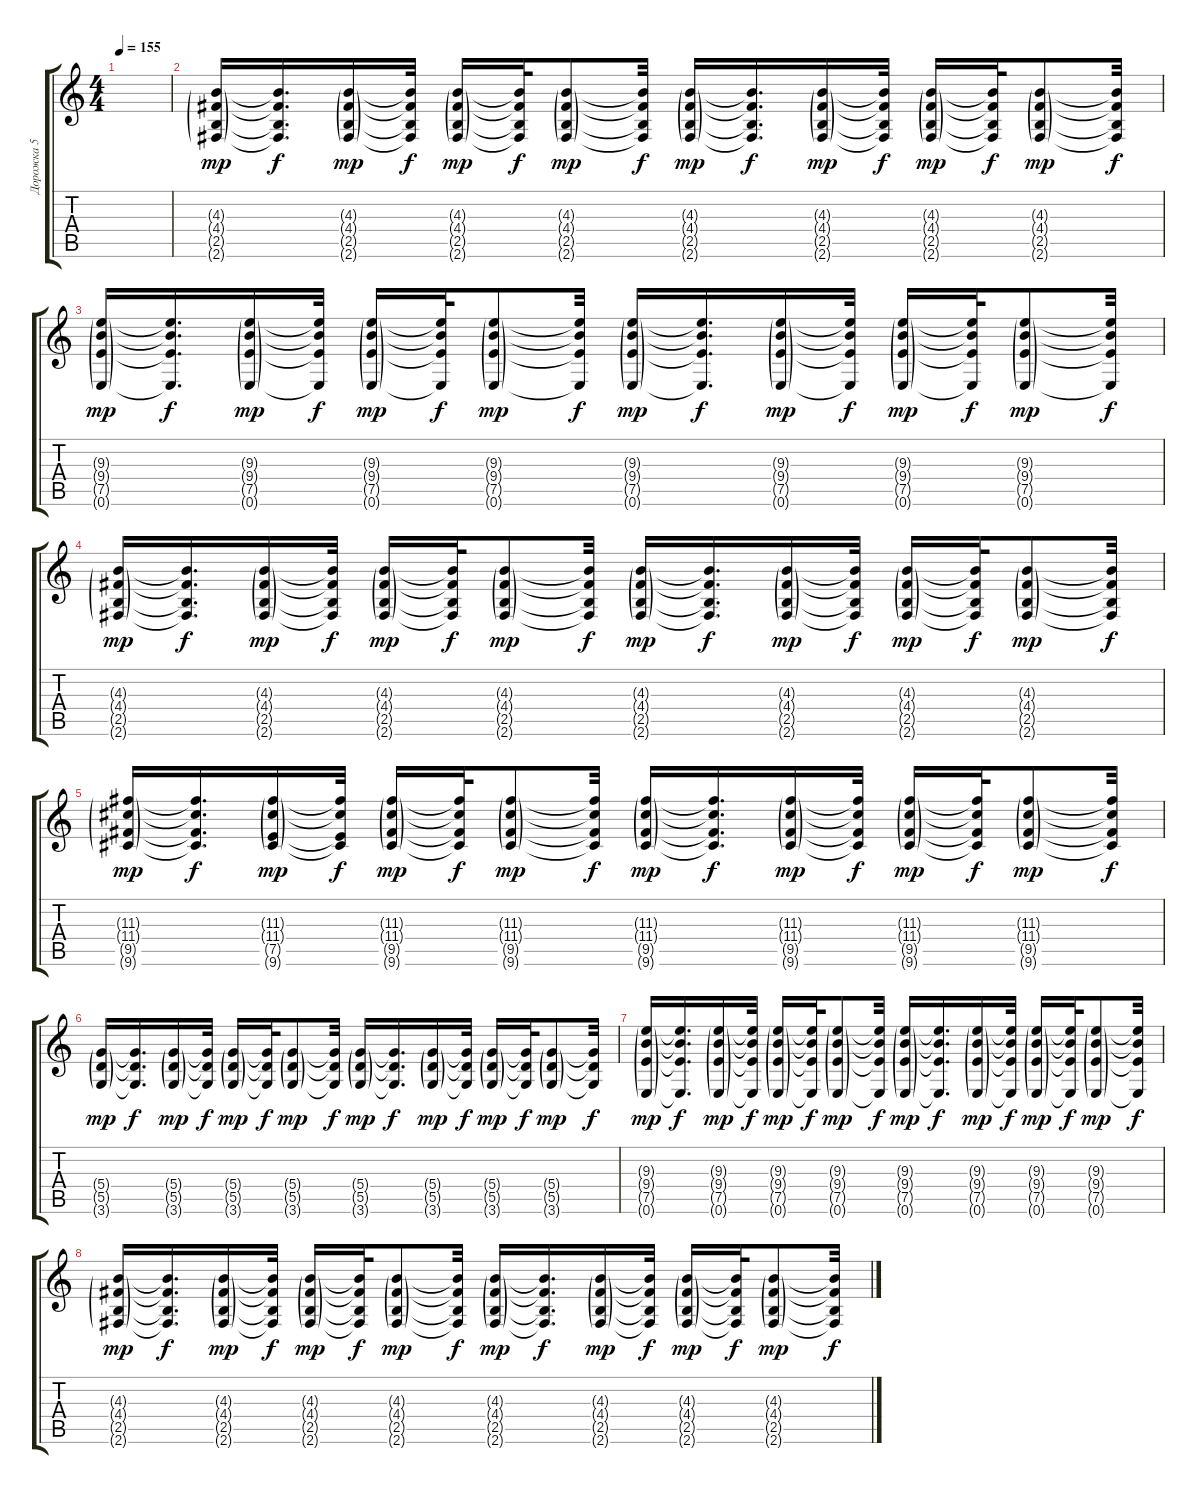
\track ("Дорожка 5" "Дорожка 5") {instrument overdrivenguitar}
\staff {score tabs}
\tuning (E4 B3 G3 D3 A2 E2) {hide}
\ts (4 4)
\tempo 155
\clef g2
\ks c
|
(4.3{g} 4.4{g} 2.5{g} 2.6{g}).16{dy mp} (4.3{t} 4.4{t} 2.5{t} 2.6{t}).16{d dy f} (4.3{g} 4.4{g} 2.5{g} 2.6{g}).16{dy mp} (4.3{t} 4.4{t} 2.5{t} 2.6{t}).32{dy f} (4.3{g} 4.4{g} 2.5{g} 2.6{g}).16{dy mp} (4.3{t} 4.4{t} 2.5{t} 2.6{t}).32{dy f} (4.3{g} 4.4{g} 2.5{g} 2.6{g}).8{dy mp} (4.3{t} 4.4{t} 2.5{t} 2.6{t}).32{dy f} (4.3{g} 4.4{g} 2.5{g} 2.6{g}).16{dy mp} (4.3{t} 4.4{t} 2.5{t} 2.6{t}).16{d dy f} (4.3{g} 4.4{g} 2.5{g} 2.6{g}).16{dy mp} (4.3{t} 4.4{t} 2.5{t} 2.6{t}).32{dy f} (4.3{g} 4.4{g} 2.5{g} 2.6{g}).16{dy mp} (4.3{t} 4.4{t} 2.5{t} 2.6{t}).32{dy f} (4.3{g} 4.4{g} 2.5{g} 2.6{g}).8{dy mp} (4.3{t} 4.4{t} 2.5{t} 2.6{t}).32{dy f} |
(9.3{g} 9.4{g} 7.5{g} 0.6{g}).16{dy mp} (9.3{t} 9.4{t} 7.5{t} 0.6{t}).16{d dy f} (9.3{g} 9.4{g} 7.5{g} 0.6{g}).16{dy mp} (9.3{t} 9.4{t} 7.5{t} 0.6{t}).32{dy f} (9.3{g} 9.4{g} 7.5{g} 0.6{g}).16{dy mp} (9.3{t} 9.4{t} 7.5{t} 0.6{t}).32{dy f} (9.3{g} 9.4{g} 7.5{g} 0.6{g}).8{dy mp} (9.3{t} 9.4{t} 7.5{t} 0.6{t}).32{dy f} (9.3{g} 9.4{g} 7.5{g} 0.6{g}).16{dy mp} (9.3{t} 9.4{t} 7.5{t} 0.6{t}).16{d dy f} (9.3{g} 9.4{g} 7.5{g} 0.6{g}).16{dy mp} (9.3{t} 9.4{t} 7.5{t} 0.6{t}).32{dy f} (9.3{g} 9.4{g} 7.5{g} 0.6{g}).16{dy mp} (9.3{t} 9.4{t} 7.5{t} 0.6{t}).32{dy f} (9.3{g} 9.4{g} 7.5{g} 0.6{g}).8{dy mp} (9.3{t} 9.4{t} 7.5{t} 0.6{t}).32{dy f} |
(4.3{g} 4.4{g} 2.5{g} 2.6{g}).16{dy mp} (4.3{t} 4.4{t} 2.5{t} 2.6{t}).16{d dy f} (4.3{g} 4.4{g} 2.5{g} 2.6{g}).16{dy mp} (4.3{t} 4.4{t} 2.5{t} 2.6{t}).32{dy f} (4.3{g} 4.4{g} 2.5{g} 2.6{g}).16{dy mp} (4.3{t} 4.4{t} 2.5{t} 2.6{t}).32{dy f} (4.3{g} 4.4{g} 2.5{g} 2.6{g}).8{dy mp} (4.3{t} 4.4{t} 2.5{t} 2.6{t}).32{dy f} (4.3{g} 4.4{g} 2.5{g} 2.6{g}).16{dy mp} (4.3{t} 4.4{t} 2.5{t} 2.6{t}).16{d dy f} (4.3{g} 4.4{g} 2.5{g} 2.6{g}).16{dy mp} (4.3{t} 4.4{t} 2.5{t} 2.6{t}).32{dy f} (4.3{g} 4.4{g} 2.5{g} 2.6{g}).16{dy mp} (4.3{t} 4.4{t} 2.5{t} 2.6{t}).32{dy f} (4.3{g} 4.4{g} 2.5{g} 2.6{g}).8{dy mp} (4.3{t} 4.4{t} 2.5{t} 2.6{t}).32{dy f} |
(11.3{g} 11.4{g} 9.5{g} 9.6{g}).16{dy mp} (11.3{t} 11.4{t} 9.5{t} 9.6{t}).16{d dy f} (11.3{g} 11.4{g} 7.5{g} 9.6{g}).16{dy mp} (11.3{t} 11.4{t} 7.5{t} 9.6{t}).32{dy f} (11.3{g} 11.4{g} 9.5{g} 9.6{g}).16{dy mp} (11.3{t} 11.4{t} 9.5{t} 9.6{t}).32{dy f} (11.3{g} 11.4{g} 9.5{g} 9.6{g}).8{dy mp} (11.3{t} 11.4{t} 9.5{t} 9.6{t}).32{dy f} (11.3{g} 11.4{g} 9.5{g} 9.6{g}).16{dy mp} (11.3{t} 11.4{t} 9.5{t} 9.6{t}).16{d dy f} (11.3{g} 11.4{g} 9.5{g} 9.6{g}).16{dy mp} (11.3{t} 11.4{t} 9.5{t} 9.6{t}).32{dy f} (11.3{g} 11.4{g} 9.5{g} 9.6{g}).16{dy mp} (11.3{t} 11.4{t} 9.5{t} 9.6{t}).32{dy f} (11.3{g} 11.4{g} 9.5{g} 9.6{g}).8{dy mp} (11.3{t} 11.4{t} 9.5{t} 9.6{t}).32{dy f} |
(5.4{g} 5.5{g} 3.6{g}).16{dy mp} (5.4{t} 5.5{t} 3.6{t}).16{d dy f} (5.4{g} 5.5{g} 3.6{g}).16{dy mp} (5.4{t} 5.5{t} 3.6{t}).32{dy f} (5.4{g} 5.5{g} 3.6{g}).16{dy mp} (5.4{t} 5.5{t} 3.6{t}).32{dy f} (5.4{g} 5.5{g} 3.6{g}).8{dy mp} (5.4{t} 5.5{t} 3.6{t}).32{dy f} (5.4{g} 5.5{g} 3.6{g}).16{dy mp} (5.4{t} 5.5{t} 3.6{t}).16{d dy f} (5.4{g} 5.5{g} 3.6{g}).16{dy mp} (5.4{t} 5.5{t} 3.6{t}).32{dy f} (5.4{g} 5.5{g} 3.6{g}).16{dy mp} (5.4{t} 5.5{t} 3.6{t}).32{dy f} (5.4{g} 5.5{g} 3.6{g}).8{dy mp} (5.4{t} 5.5{t} 3.6{t}).32{dy f} |
(9.3{g} 9.4{g} 7.5{g} 0.6{g}).16{dy mp} (9.3{t} 9.4{t} 7.5{t} 0.6{t}).16{d dy f} (9.3{g} 9.4{g} 7.5{g} 0.6{g}).16{dy mp} (9.3{t} 9.4{t} 7.5{t} 0.6{t}).32{dy f} (9.3{g} 9.4{g} 7.5{g} 0.6{g}).16{dy mp} (9.3{t} 9.4{t} 7.5{t} 0.6{t}).32{dy f} (9.3{g} 9.4{g} 7.5{g} 0.6{g}).8{dy mp} (9.3{t} 9.4{t} 7.5{t} 0.6{t}).32{dy f} (9.3{g} 9.4{g} 7.5{g} 0.6{g}).16{dy mp} (9.3{t} 9.4{t} 7.5{t} 0.6{t}).16{d dy f} (9.3{g} 9.4{g} 7.5{g} 0.6{g}).16{dy mp} (9.3{t} 9.4{t} 7.5{t} 0.6{t}).32{dy f} (9.3{g} 9.4{g} 7.5{g} 0.6{g}).16{dy mp} (9.3{t} 9.4{t} 7.5{t} 0.6{t}).32{dy f} (9.3{g} 9.4{g} 7.5{g} 0.6{g}).8{dy mp} (9.3{t} 9.4{t} 7.5{t} 0.6{t}).32{dy f} |
(4.3{g} 4.4{g} 2.5{g} 2.6{g}).16{dy mp} (4.3{t} 4.4{t} 2.5{t} 2.6{t}).16{d dy f} (4.3{g} 4.4{g} 2.5{g} 2.6{g}).16{dy mp} (4.3{t} 4.4{t} 2.5{t} 2.6{t}).32{dy f} (4.3{g} 4.4{g} 2.5{g} 2.6{g}).16{dy mp} (4.3{t} 4.4{t} 2.5{t} 2.6{t}).32{dy f} (4.3{g} 4.4{g} 2.5{g} 2.6{g}).8{dy mp} (4.3{t} 4.4{t} 2.5{t} 2.6{t}).32{dy f} (4.3{g} 4.4{g} 2.5{g} 2.6{g}).16{dy mp} (4.3{t} 4.4{t} 2.5{t} 2.6{t}).16{d dy f} (4.3{g} 4.4{g} 2.5{g} 2.6{g}).16{dy mp} (4.3{t} 4.4{t} 2.5{t} 2.6{t}).32{dy f} (4.3{g} 4.4{g} 2.5{g} 2.6{g}).16{dy mp} (4.3{t} 4.4{t} 2.5{t} 2.6{t}).32{dy f} (4.3{g} 4.4{g} 2.5{g} 2.6{g}).8{dy mp} (4.3{t} 4.4{t} 2.5{t} 2.6{t}).32{dy f}
